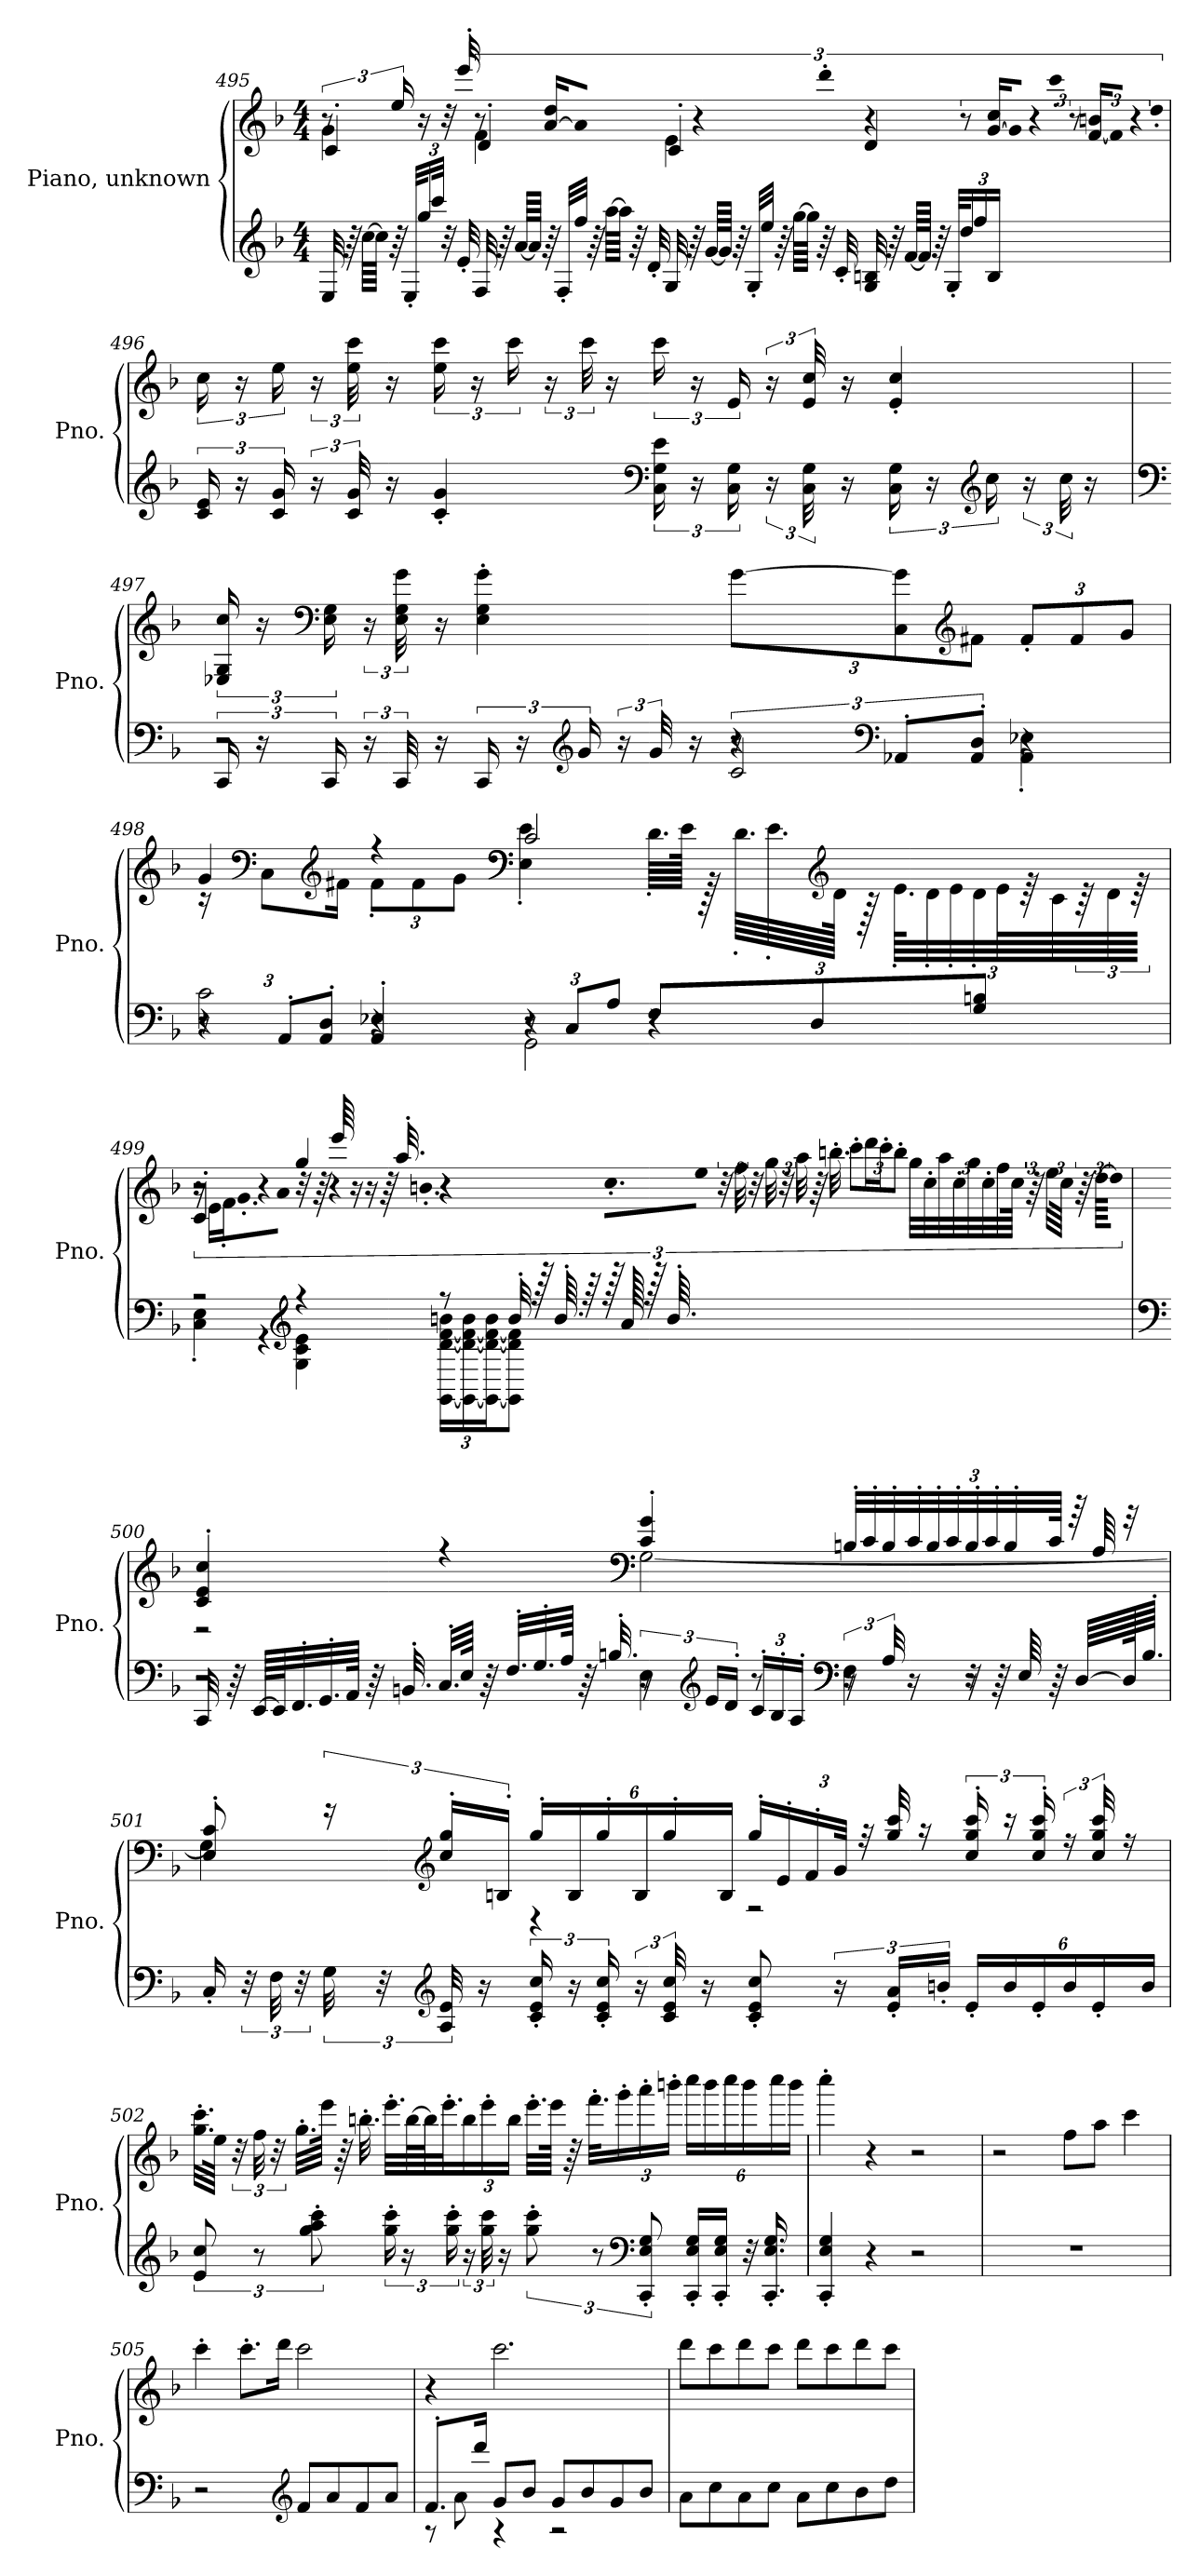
**kern	**kern
*part1	*part1
*staff2	*staff1
*I"Piano, unknown	*
*I'Pno.	*
!!LO:LB:g=z
*clefG2	*clefG2
*k[b-]	*k[b-]
*M4/4	*M4/4
=495	=495
*	*^
*	*	*^
32E/	12r	4g\	4c'/
64r	.	.	.
[64cc\LLLL	.	.	.
64cc\JJJJ]	.	.	.
64r	.	.	.
.	24ee/	.	.
32E'/KLL	.	.	.
*Xbrackettup	*	*	*
24gg/	16r	.	.
48ccc/JJk	.	.	.
32r	32r	.	.
32e'/	32eee'/	.	.
32F/	12r	4f\	4d'/
64r	.	.	.
[64a/LLLL	.	.	.
64a/JJJJ]	.	.	.
64r	.	.	.
.	[24a/ 24dd/LL	.	.
32F'/LLL	.	.	.
32ff/JJJ	16a/JJ]	.	.
64r	.	.	.
[64aa\LLLL	.	.	.
64aa\JJJJ]	32r	.	.
64r	.	.	.
32d'/	32ddd'/	.	.
32G/	12r	4e\	4c'/
64r	.	.	.
[64g/LLLL	.	.	.
64g/JJJJ]	.	.	.
64r	.	.	.
.	[24g/ 24cc/LL	.	.
32G'/LLL	.	.	.
32ee/JJJ	16g/JJ]	.	.
64r	.	.	.
[64gg\LLLL	.	.	.
64gg\JJJJ]	32r	.	.
64r	.	.	.
32c'/	32ccc'/	.	.
32G/ 32Bn/	12r	4r	4d/
64r	.	.	.
[64f/LLLL	.	.	.
64f/JJJJ]	.	.	.
64r	.	.	.
.	[24f/ 24bn/LL	.	.
32G'/KLL	.	.	.
24dd/	16f/JJ]	.	.
24ff/	.	.	.
.	32r	.	.
24B/JJ	.	.	.
.	32dd'/	.	.
*	*v	*v	*v
!!LO:LB:g=z
=496	=496
*brackettup	*
24c/ 24e/	24cc\
24r	24r
24c/ 24g/	24ee\
24r	24r
48c/ 48g/	48ee\ 48ccc\
16r	16r
4c/' 4g/'	24ee\ 24ccc\
.	24r
.	24ccc\
.	24r
.	48ccc\
.	16r
*clefF4	*
24C\ 24G\ 24e\	24ccc\
24r	24r
24C\ 24G\	24e/
24r	24r
48C\ 48G\	48e/ 48cc/
16r	16r
24C\ 24G\	4e/' 4cc/'
24r	.
*clefG2	*
24cc\	.
24r	.
48cc\	.
16r	.
!!LO:LB:g=z
=497	=497
*clefF4	*
*^	*
*	*^	*
2r	2r	24CC/	24E-X/ 24G/ 24cc/
.	.	24r	24r
*	*	*	*clefF4
.	.	24CC/	24E-\ 24G\
.	.	24r	24r
.	.	48CC/	48E-\ 48G\ 48g\
.	.	16r	16r
.	.	24CC/	4E-\' 4G\' 4g\'
.	.	24r	.
*clefG2	*	*	*
.	.	24g/	.
.	.	24r	.
.	.	48g/	.
.	.	16r	.
*	*	*	*Xbrackettup
2c/	4r	12r	[12g\L
*clefF4	*	*	*
.	.	12AA-X'/L	12C\ 12g\]
*	*	*	*clefG2
.	.	12AA-/' 12D/'J	12f#X\J
.	4AA-\' 4E-X\'	4r	12f#'/L
.	.	.	12f#/
.	.	.	12g/J
!!LO:LB:g=z
=498	=498	=498	=498
*	*	*	*^
4r	2c\	12r	4g/	16r
*	*	*	*clefF4	*
.	.	.	.	8C\L
.	.	12AA'/L	.	.
.	.	12AA/' 12D/'J	.	.
*	*	*	*clefG2	*
.	.	.	.	16f#X\Jk
4AA/' 4E-X/'	.	4r	4r	12f#'\L
.	.	.	.	12f#\
.	.	.	.	12g\J
*	*	*	*clefF4	*
4r	2GG\	12r	2c/	4E\' 4e\'
.	.	12C/L	.	.
.	.	12A/J	.	.
*Xbrackettup	*	*	*	*
12F/L	.	4r	.	64.d'\LLLL
.	.	.	.	128e\JJJJk
.	.	.	.	128r
.	.	.	.	64.d'\LLLL
.	.	.	.	64.e'\
12D/	.	.	.	.
*	*	*	*clefG2	*
.	.	.	.	128d\JJJJk
.	.	.	.	128r
.	.	.	.	64.e'\KLLL
.	.	.	.	48d'\
.	.	.	.	48e'\
12G/ 12Bn/J	.	.	.	48d'\
*	*	*	*	*brackettup
.	.	.	.	96e\JJJk
.	.	.	.	96r
.	.	.	.	96c\
.	.	.	.	96r
.	.	.	.	96d\
.	.	.	.	96r
*	*v	*v	*	*
!!LO:PB:g=z
=499	=499	=499	=499
*	*	*	*^
2r	4C\' 4E\'	2r	24r	4c'/
.	.	.	24e\LL	.
.	.	.	24f'\	.
.	.	.	32.g'\L	.
.	.	.	64a\JJJk	.
.	.	.	64r	.
.	.	.	32.bn'\	.
.	4r	.	32.cc'\LLL	4r
.	.	.	64ee\JJJk	.
.	.	.	48r	.
.	.	.	48ff\	.
.	.	.	48r	.
.	.	.	48gg\	.
.	.	.	48r	.
.	.	.	48aa\	.
.	.	.	64r	.
.	.	.	32.bbn'\	.
*clefG2	*	*	*	*
*	*	*	*Xbrackettup	*
4r	4G\ 4c\ 4e\	4gg/	12ccc'\L	32r
.	.	.	.	64r
.	.	.	.	64eee/
.	.	.	.	16r
.	.	.	24ddd\L	.
.	.	.	24ccc'\J	16r
.	.	.	12bb'\J	.
.	.	.	.	64r
.	.	.	.	32.aa'/
8r	[24GG\ [24d\ [24f\ 24bn\LL	4r	48gg\LLL	4r
.	.	.	48cc'\	.
.	24GG\_ 24d\_ 24f\_ 24b\	.	48aa\	.
.	.	.	48cc'\	.
.	24GG\_ 24d\_ 24f\_ 24b\J	.	48gg\	.
.	.	.	48cc'\	.
32b'/	8GG\] 8d\] 8f\]J	.	48ff\	.
.	.	.	96cc\JJJk	.
*	*	*	*brackettup	*
128r	.	.	96r	.
64.b'/	.	.	.	.
.	.	.	48ee\LLL	.
64r	.	.	96cc\JJJk	.
.	.	.	96r	.
128r	.	.	.	.
.	.	.	[96dd\KLLL	.
128a/	.	.	.	.
128r	.	.	32dd\JJJ]	.
64.b'/	.	.	.	.
*v	*v	*	*	*
*	*v	*v	*v
!!LO:LB:g=z
=500	=500
*clefF4	*
*^	*^
*	*^	*	*
2r	2r	32CC/	4c/' 4e/' 4cc/'	2r
.	.	64r	.	.
.	.	[64EE/LLLL	.	.
.	.	64EE/J]	.	.
.	.	32.FF'/	.	.
.	.	32.GG'/	.	.
.	.	64AA/JJJk	.	.
.	.	64r	.	.
.	.	32.BBn'/	.	.
.	.	32.C'/LLL	4r	.
.	.	64E/JJJk	.	.
.	.	64r	.	.
.	.	32.F'/LLL	.	.
.	.	32.G'/	.	.
.	.	64A/JJJk	.	.
.	.	64r	.	.
.	.	32.Bn'/	.	.
*	*	*	*clefF4	*
*	*	*brackettup	*	*
8r	4E\	24r	4c/' 4g/'	[2G\
*clefG2	*	*	*	*
.	.	24e/LL	.	.
.	.	24d'/JJ	.	.
*Xbrackettup	*	*	*	*
24c'/LL	.	8r	.	.
24B'/	.	.	.	.
24A'/JJ	.	.	.	.
*clefF4	*	*	*	*
*	*	*brackettup	*Xbrackettup	*
8r	4F\	24r	48Bn'/LLL	.
.	.	.	48c'/	.
.	.	48A/	48B'/	.
.	.	16r	48c'/	.
.	.	.	48B'/	.
.	.	.	48c'/	.
32r	.	8r	48B'/	.
.	.	.	48c'/	.
64r	.	.	.	.
.	.	.	48B'/	.
64E/	.	.	.	.
*	*	*	*brackettup	*
64r	.	.	96c/JJJk	.
.	.	.	96r	.
[64D/LLLL	.	.	.	.
.	.	.	96A/	.
128D/K]	.	.	32r	.
64.B'/JJJJ	.	.	.	.
*v	*v	*v	*	*
!!LO:LB:g=z	!!
=501	=501	=501
16C'/	8E/' 8c/'	4G\]
48r	.	.
48F\	.	.
48r	.	.
48G\	24r	.
48r	.	.
*clefG2	*clefG2	*
48A/ 48e/	24cc/' 24gg/'LL	.
16r	.	.
.	24Bn'/JJ	.
*	*Xbrackettup	*
24c/' 24e/' 24cc/'	24gg'/LL	4r
24r	24B/	.
24c/' 24e/' 24cc/'	24gg'/	.
24r	24B/	.
48c/ 48e/ 48cc/	24gg'/	.
16r	.	.
.	24B/JJ	.
8c/' 8e/' 8cc/'	24gg'/LL	2r
.	24e'/	.
.	24f'/	.
*	*brackettup	*
24r	48g/JJk	.
.	48r	.
24e/' 24a/'LL	48gg/ 48ccc/	.
.	16r	.
24bn'/JJ	.	.
*Xbrackettup	*	*
24e'/LL	24cc/' 24gg/' 24ccc/'	.
24b/	24r	.
24e'/	24cc/' 24gg/' 24ccc/'	.
24b/	24r	.
24e'/	48cc/ 48gg/ 48ccc/	.
.	16r	.
24b/JJ	.	.
*	*v	*v
!!LO:LB:g=z
=502	=502
*brackettup	*
12e/ 12cc/	32.gg\' 32.ccc\'LLL
.	64ee\JJJk
.	48r
12r	48ff\
.	48r
.	32.gg'\LLL
12gg\' 12aa\' 12ccc\'	.
.	64eee\JJJk
.	64r
.	32.bbn'\
24gg\' 24ccc\'	32.eee'\LLL
24r	.
.	[64bb\L
.	64bb\J]
.	32.eee'\J
24gg\' 24ccc\'	.
*	*Xbrackettup
24r	24bb\
48gg\ 48ccc\	24eee'\
16r	.
.	24bb\JJ
12gg\' 12ccc\'	32.eee'\LLL
.	64eee\JJJk
.	64r
.	32.fff'\KLL
12r	.
.	24ggg'\
*clefF4	*
12CC/' 12E/' 12G/'	24aaa'\
.	24bbbn'\JJ
16CC/' 16E/' 16G/'LL	24cccc\LL
.	24bbb\
16CC/' 16E/' 16G/'JJ	.
.	24cccc\
32r	24bbb\
16.CC/' 16.E/' 16.G/'	.
.	24cccc\
.	24bbb\JJ
=503	=503
4CC/' 4E/' 4G/'	4cccc'\
4r	4r
2r	2r
!!LO:LB:g=z
=504	=504
1r	2r
.	8ff\L
.	8aa\J
.	4ccc\
=505	=505
2r	4ccc'\
.	8.ccc'\L
.	16ddd\Jk
*clefG2	*
8f/L	2ccc\
8a/	.
8f/	.
8a/J	.
=506	=506
*^	*
8.f'/L	8r	4r
.	8a\	.
16ddd/Jk	.	.
8g/L	4r	2.ccc\
8b-/J	.	.
8g/L	2r	.
8b-/	.	.
8g/	.	.
8b-/J	.	.
*v	*v	*
=507	=507
8a\L	8ddd\L
8cc\	8ccc\
8a\	8ddd\
8cc\J	8ccc\J
8a\L	8ddd\L
8cc\	8ccc\
8b-\	8ddd\
8dd\J	8ccc\J
=	=
*-	*-
